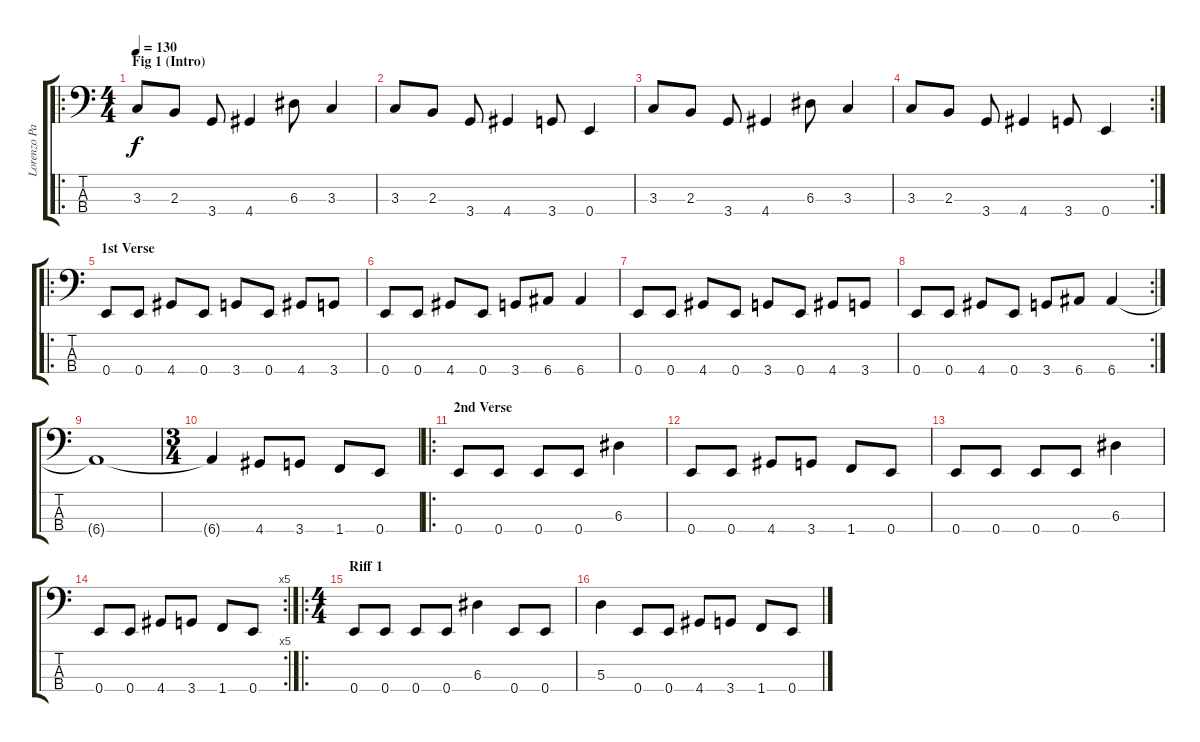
\track ("Lorenzo Partida" "Lorenzo Pa") {instrument electricbasspick}
\staff {score tabs}
\tuning (G2 D2 A1 E1) {hide}
\ro
\ts (4 4)
\section ("" "Fig 1 (Intro)")
\tempo 130
\clef f4
\ks c
3.3.8{dy f instrument electricbasspick} 2.3.8 3.4.8 4.4.4 6.3.8 3.3.4 |
3.3.8 2.3.8 3.4.8 4.4.4 3.4.8 0.4.4 |
3.3.8 2.3.8 3.4.8 4.4.4 6.3.8 3.3.4 |
\rc 2
3.3.8 2.3.8 3.4.8 4.4.4 3.4.8 0.4.4 |
\ro
\section ("" "1st Verse")
0.4.8 0.4.8 4.4.8 0.4.8 3.4.8 0.4.8 4.4.8 3.4.8 |
0.4.8 0.4.8 4.4.8 0.4.8 3.4.8 6.4.8 6.4.4 |
0.4.8 0.4.8 4.4.8 0.4.8 3.4.8 0.4.8 4.4.8 3.4.8 |
\rc 2
0.4.8 0.4.8 4.4.8 0.4.8 3.4.8 6.4.8 6.4.4 |
6.4{t}.1 |
\ts (3 4)
6.4{t}.4 4.4.8 3.4.8 1.4.8 0.4.8 |
\ro
\section ("" "2nd Verse")
0.4.8 0.4.8 0.4.8 0.4.8 6.3.4 |
0.4.8 0.4.8 4.4.8 3.4.8 1.4.8 0.4.8 |
0.4.8 0.4.8 0.4.8 0.4.8 6.3.4 |
\rc 5
0.4.8 0.4.8 4.4.8 3.4.8 1.4.8 0.4.8 |
\ro
\ts (4 4)
\section ("" "Riff 1")
0.4.8 0.4.8 0.4.8 0.4.8 6.3.4 0.4.8 0.4.8 |
5.3.4 0.4.8 0.4.8 4.4.8 3.4.8 1.4.8 0.4.8
